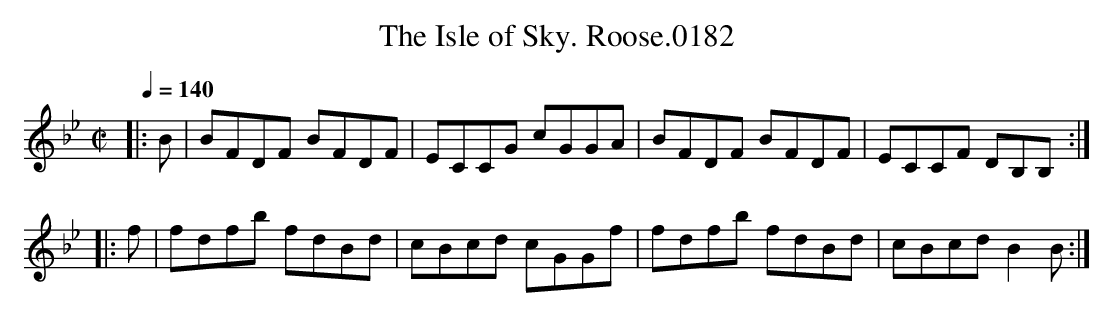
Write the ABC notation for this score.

X:1
T:Isle of Sky. Roose.0182, The
M:C|
L:1/8
Q:1/4=140
K:Bb
|: B | BFDF BFDF | ECCG cGGA | BFDF BFDF | ECCF DB,B, :|
|: f | fdfb fdBd | cBcd cGGf | fdfb fdBd | cBcd B2 B :|
